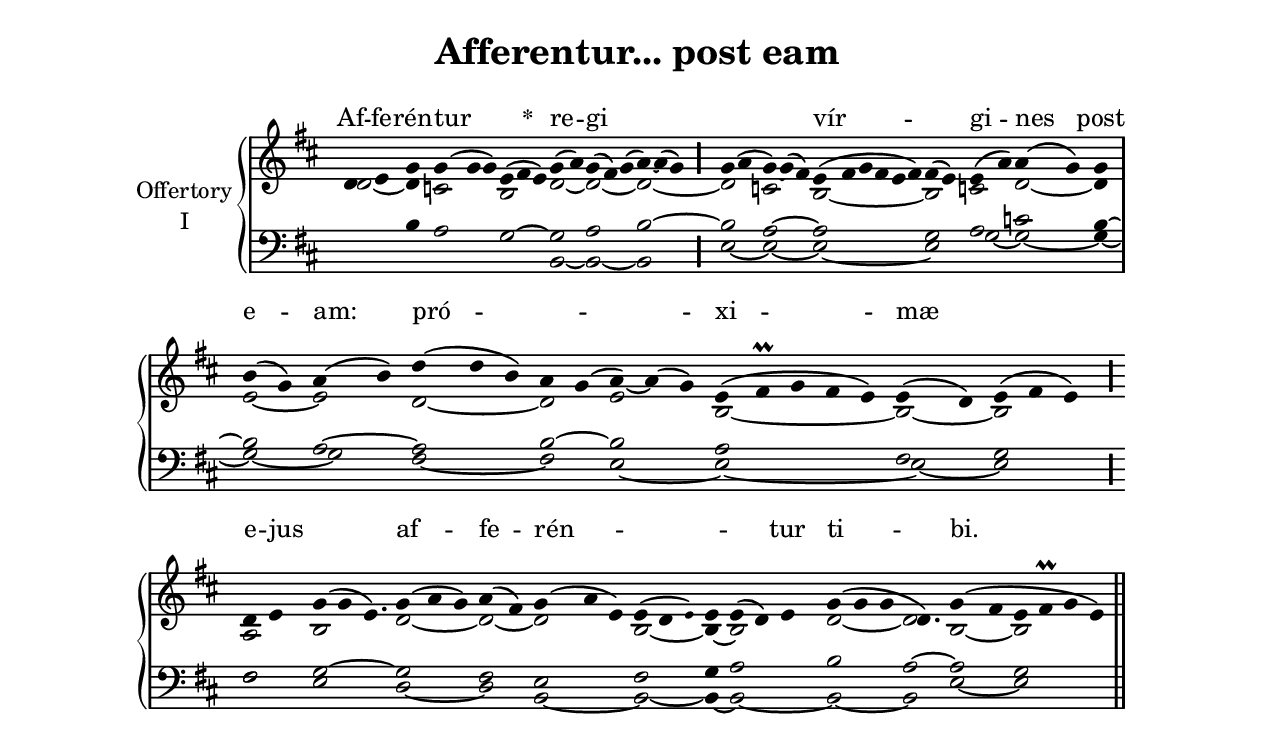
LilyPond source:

\version "2.18"
\include "gregorian.ly"
\include "noh2.ily"


%Page reference: page iii.77
%(volume.page)

global = {
 \key e \dorian
 \cadenzaOn 
}

\header {
  title = \markup \center-column {"Afferentur... post eam" \vspace #1 }
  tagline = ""
  composer = ""
}

\paper {
 #(include-special-characters)
  oddHeaderMarkup = \markup \fill-line {
    \line {}
    \center-column {
      \on-the-fly #first-page     " "
      \on-the-fly #not-first-page "Afferentur... post eam"
    }
    \line { \on-the-fly #print-page-number-check-first \fromproperty #'page:page-number-string }
  }
  evenHeaderMarkup = \markup \fill-line {
    \line { \on-the-fly #print-page-number-check-first \fromproperty #'page:page-number-string }
    \center-column { "Afferentur... post eam" }
    \line {}
  }
}

chantText = \lyricmode {
Af -- fe -- rén -- tur _ 
\set stanza = " * " re -- gi _ _ 
vír -- _ gi -- nes post e -- am: 
pró -- _ _ xi -- mæ _ e -- jus _ 
af -- fe -- rén -- _ _ _ tur ti -- bi. _ _ }

chantMusic = {
\tieDown   d'4 e'4 g'4 g'4 ( g'4 g'4) e'4 ( fis'4 e'4)  g'4 ( a'4) g'4 ( fis'4) g'4 ( a'4) ~ a'4 ( g'4) \divisioMaior
 g'4 ( a'4 g'4) ~ g'4 ( fis'4) e'4 ( fis'4 g'4 fis'4 e'4 fis'4) fis'4 ( e'4) e'4 ( a'4) a'4 ( g'4) g'4 \divisioMaxima
 b'4 ( g'4) a'4 ( b'4) d''4 ( d''4 b'4) a'4 g'4 ( a'4) ~ a'4 ( g'4) e'4 ( fis'\prall g'4 fis'4 e'4) e'4 ( d'4) e'4 ( fis'4 e'4) \divisioMaior
 d'4 e'4 g'4 ( g'4 e'4.) g'4 ( a'4 g'4) a'4 ( fis'4) g'4 ( a'4 e'4) e'4 ( d'4 \once \tweak #'font-size #-4 e' ) e'4 e'4 ( d'4) e'4 g'4 ( g'4 g'4 d'4.) g'4 ( fis'4 e'4 fis'\prall g'4 e'4) \finalis

}

altoMusic = {
d'2 ~ d'4 c'2*3/2 b2*3/2 d'2 ~ d'2*3/2 ~ d'2*3/2 ~ \divisioMaior
d'2 c'2*3/2 b2*6/2 ~ b2 c'2 d'2 ~ d'4 \divisioMaxima
e'2 ~ e'2 d'2*3/2 ~ d'2 e'2*3/2 b2*5/2 ~ b2 ~ b2*3/2 \divisioMaior
a2 b2*7/4 d'2*3/2 ~ d'2 ~ d'2*3/2 b2*3/2 ~ b4 ~ b2*3/2 d'2*3/2 ~ d'2*3/4 b2 ~ b2*4/2 \finalis
}

tenorMusic = {
r2 b4 a2*3/2 g2*3/2 ~ g2 a2*3/2 b2*3/2 ~ \divisioMaior
b2 a2*3/2 ~ a2*6/2 g2 a2 c'2 b4 ~ \divisioMaxima
b2 a2 ~ a2*3/2 b2 ~ b2*3/2 a2*5/2 fis2 g2*3/2 \divisioMaior
fis2 g2*7/4 ~ g2*3/2 fis2 e2*3/2 fis2*3/2 g4 a2*3/2 b2*3/2 a2*3/4 ~ a2 g2*4/2 \finalis
}

bassMusic = {
r2*9/2 b,2 ~ b,2*3/2 ~ b,2*3/2 \divisioMaior
e2 ~ e2*3/2 ~ e2*6/2 ~ e2 g2 ~ g2 ~ g4 ~ \divisioMaxima
g2 ~ g2 fis2*3/2 ~ fis2 e2*3/2 ~ e2*5/2 ~ e2 ~ e2*3/2 \divisioMaior
fis2 e2*7/4 d2*3/2 ~ d2 b,2*3/2 ~ b,2*3/2 ~ b,4 ~ b,2*3/2 ~ b,2*3/2 ~ b,2*3/4 e2 ~ e2*4/2 \finalis
}

voiceLines = {
\voiceLineStyle


}

\score{
  <<
    \new GrandStaff <<
      \set GrandStaff.autoBeaming = ##f
      \set GrandStaff.instrumentName = \markup \center-column {
        "Offertory"
        "I"
      }
      \new Staff = up <<
        \new Voice = "chant" {
          \voiceOne \global \chantMusic
        }
        \new Voice {
          \voiceTwo \global \altoMusic
        }
      >>

      \new Staff = down <<
        \clef bass
        \new Voice {
          \voiceOne \global \tenorMusic
        }
        \new Voice {
          \voiceTwo \global \bassMusic
        }
	\new Voice {
        \voiceThree \global \voiceLines
        }
      >>
    >>
    \new Lyrics \lyricsto chant {
      \chantText
    }
  >>
  \layout{
  }
  \midi{
    \tempo 4 = 125
  }
}
